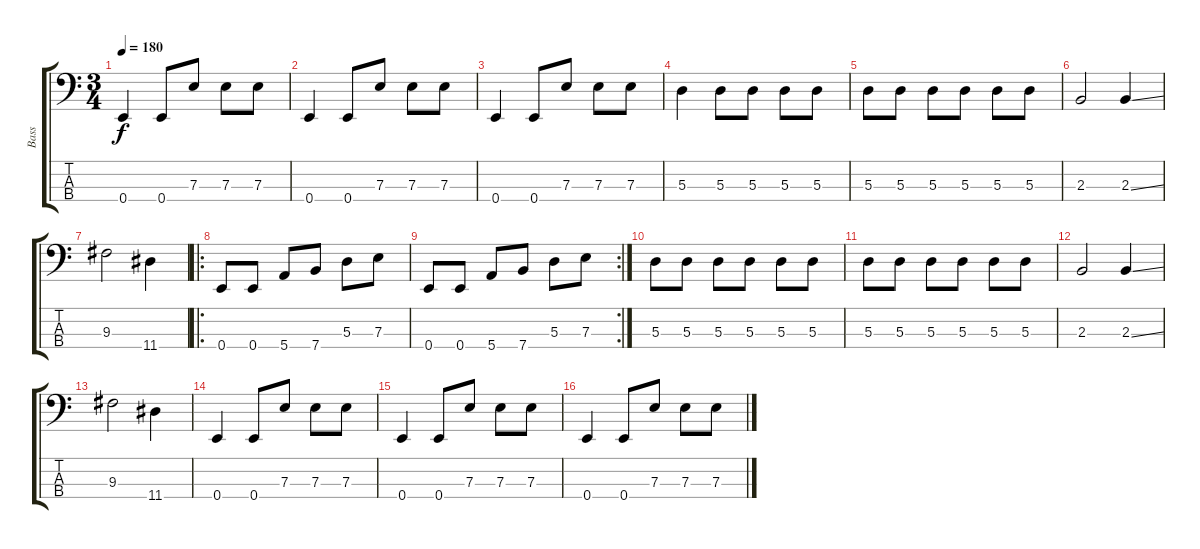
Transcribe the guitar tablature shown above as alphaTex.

\track ("Bass" "Bass") {instrument electricbassfinger}
\staff {score tabs}
\tuning (G2 D2 A1 E1) {hide}
\ts (3 4)
\tempo 180
\clef f4
\ks c
0.4.4{dy f} 0.4.8 7.3.8 7.3.8 7.3.8 |
0.4.4 0.4.8 7.3.8 7.3.8 7.3.8 |
0.4.4 0.4.8 7.3.8 7.3.8 7.3.8 |
5.3.4 5.3.8 5.3.8 5.3.8 5.3.8 |
5.3.8 5.3.8 5.3.8 5.3.8 5.3.8 5.3.8 |
2.3.2 2.3{ss}.4 |
9.3.2 11.4.4 |
\ro
0.4.8 0.4.8 5.4.8 7.4.8 5.3.8 7.3.8 |
\rc 2
0.4.8 0.4.8 5.4.8 7.4.8 5.3.8 7.3.8 |
5.3.8 5.3.8 5.3.8 5.3.8 5.3.8 5.3.8 |
5.3.8 5.3.8 5.3.8 5.3.8 5.3.8 5.3.8 |
2.3.2 2.3{ss}.4 |
9.3.2 11.4.4 |
0.4.4 0.4.8 7.3.8 7.3.8 7.3.8 |
0.4.4 0.4.8 7.3.8 7.3.8 7.3.8 |
0.4.4 0.4.8 7.3.8 7.3.8 7.3.8
